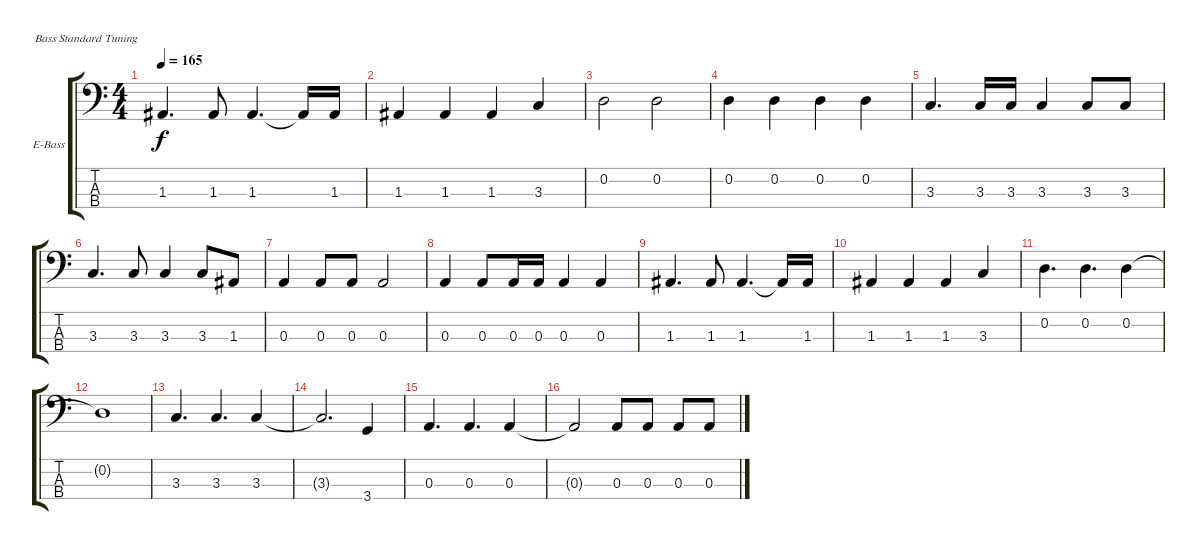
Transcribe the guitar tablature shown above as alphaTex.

\defaultSystemsLayout 4
\bracketExtendMode groupsimilarinstruments
\firstSystemTrackNameOrientation horizontal
\otherSystemsTrackNameOrientation horizontal
\track ("Electric Bass" "E-Bass") {instrument electricbassfinger}
\staff {score tabs}
\tuning (G2 D2 A1 E1)
\ts (4 4)
\tempo 165
\clef f4
\ks c
1.3.4{d dy f} 1.3.8 1.3.4{d} 1.3{t}.16 1.3.16 |
1.3.4 1.3.4 1.3.4 3.3.4 |
0.2.2 0.2.2 |
0.2.4 0.2.4 0.2.4 0.2.4 |
3.3.4{d} 3.3.16 3.3.16 3.3.4 3.3.8 3.3.8 |
3.3.4{d} 3.3.8 3.3.4 3.3.8 1.3.8 |
0.3.4 0.3.8 0.3.8 0.3.2 |
0.3.4 0.3.8 0.3.16 0.3.16 0.3.4 0.3.4 |
1.3.4{d} 1.3.8 1.3.4{d} 1.3{t}.16 1.3.16 |
1.3.4 1.3.4 1.3.4 3.3.4 |
0.2.4{d} 0.2.4{d} 0.2.4 |
0.2{t}.1 |
3.3.4{d} 3.3.4{d} 3.3.4 |
3.3{t}.2{d} 3.4.4 |
0.3.4{d} 0.3.4{d} 0.3.4 |
0.3{t}.2 0.3.8 0.3.8 0.3.8 0.3.8
